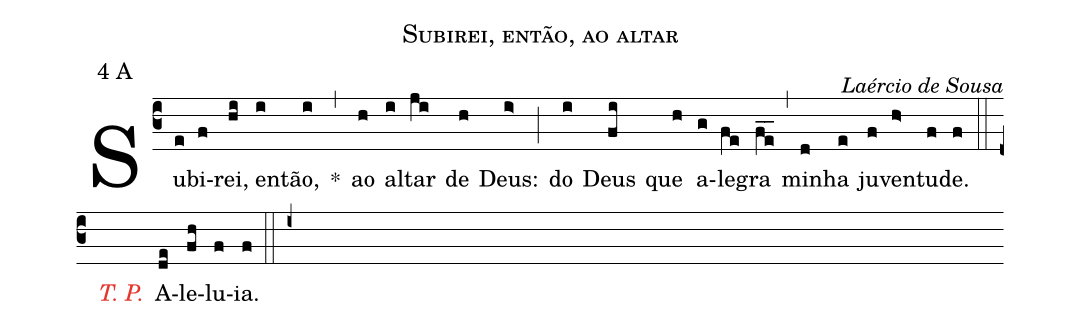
name: Subirei, então,  ao altar;
mode: 4;
mode-differentia: A;
commentary: Laércio de Sousa;
%%
(c3)

Su(e)bi(f)rei(hi), en(i)tão,(i) *(,) ao(h) al(i)tar(ji) de(h) Deus:(i>) (;) do(i) Deus(fi) que(h) a(g)le(fe)gra(fe__) (,) mi(d)nha(e) ju(f)ven(h>)tu(f)de.(f)

(::)

<nlba><c><i>T. P.</i></c>() A</nlba>(de)le(fh)lu(f)ia.(f)

(::)

(i+)
